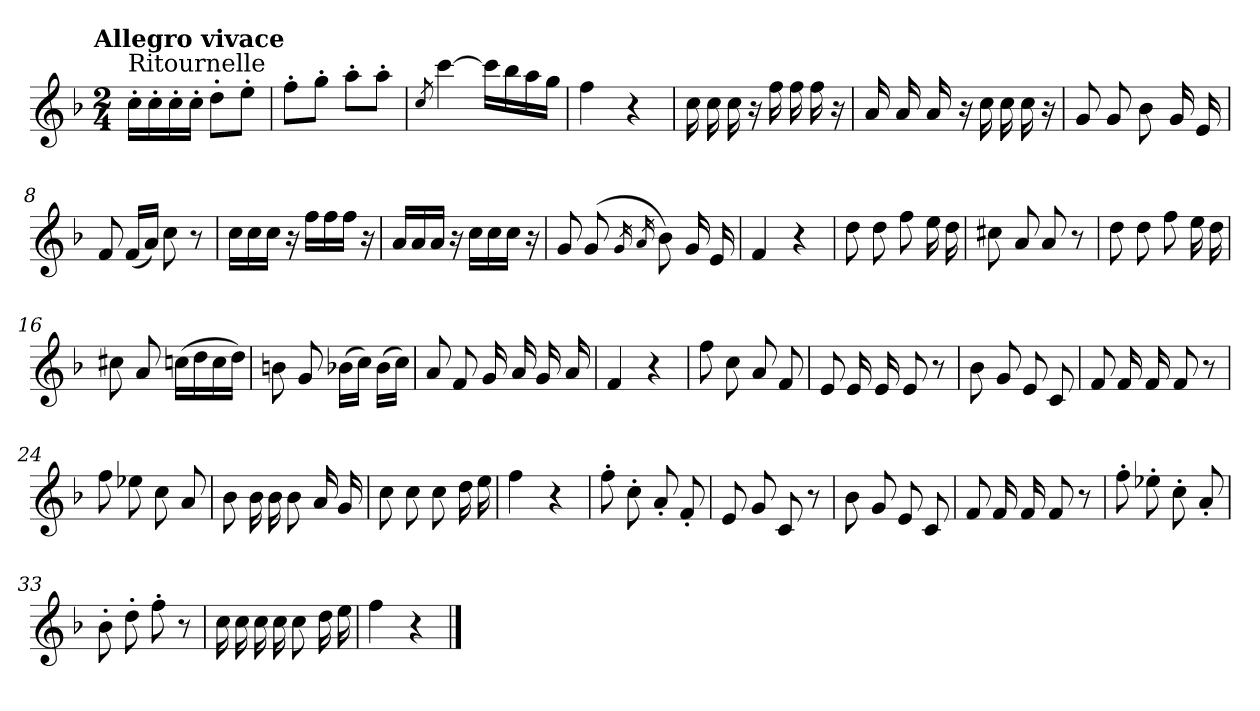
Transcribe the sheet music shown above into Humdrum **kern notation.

**kern
*part1
*staff1
*clefG2
*k[b-]
*F:
!!LO:TX:omd:t=Allegro vivace
*M2/4
*MM160
=1
!LO:TX:a:t=Ritournelle
16cc'>\LL
16cc'>\
16cc'>\
16cc'>\JJ
8dd'>\L
8ee'>\J
=2
8ff'>\L
8gg'>\J
8aa'>\L
8aa'>\J
=3
8qcc/
[4ccc\
16ccc\LL]
16bb-\
16aa\
16gg\JJ
=4
4ff\
4r
=5
16cc\
16cc\
16cc\
16r
16ff\
16ff\
16ff\
16r
=6
16a/
16a/
16a/
16r
16cc\
16cc\
16cc\
16r
!!LO:LB:g=z
=7
8g/
8g/
8b-\
16g/
16e/
=8
8f/
(<16f/LL
16a/JJ)
8cc\
8r
=9
16cc\LL
16cc\
16cc\JJ
16r
16ff\LL
16ff\
16ff\JJ
16r
=10
16a/LL
16a/
16a/JJ
16r
16cc\LL
16cc\
16cc\JJ
16r
=11
8g/
(>8g/
16qg/
16qa/
8b-\)
16g/
16e/
=12
4f/
4r
=13
8dd\
8dd\
8ff\
16ee\
16dd\
!!LO:LB:g=z
=14
8cc#X\
8a/
8a/
8r
=15
8dd\
8dd\
8ff\
16ee\
16dd\
=16
8cc#X\
8a/
(>16ccn\LL
16dd\
16cc\
16dd\JJ)
=17
8bn\
8g/
(>16b-X\LL
16cc\JJ)
(>16b-\LL
16cc\JJ)
=18
8a/
8f/
16g/
16a/
16g/
16a/
=19
4f/
4r
=20
8ff\
8cc\
8a/
8f/
!!LO:LB:g=z
=21
8e/
16e/
16e/
8e/
8r
=22
8b-\
8g/
8e/
8c/
=23
8f/
16f/
16f/
8f/
8r
=24
8ff\
8ee-X\
8cc\
8a/
=25
8b-\
16b-\
16b-\
8b-\
16a/
16g/
=26
8cc\
8cc\
8cc\
16dd\
16ee\
=27
4ff\
4r
=28
8ff'>\
8cc'>\
8a'</
8f'</
!!LO:LB:g=z
=29
8e/
8g/
8c/
8r
=30
8b-\
8g/
8e/
8c/
=31
8f/
16f/
16f/
8f/
8r
=32
8ff'>\
8ee-X'>\
8cc'>\
8a'</
=33
8b-'>\
8dd'>\
8ff'>\
8r
=34
16cc\
16cc\
16cc\
16cc\
8cc\
16dd\
16ee\
=35
4ff\
4r
==
*-
